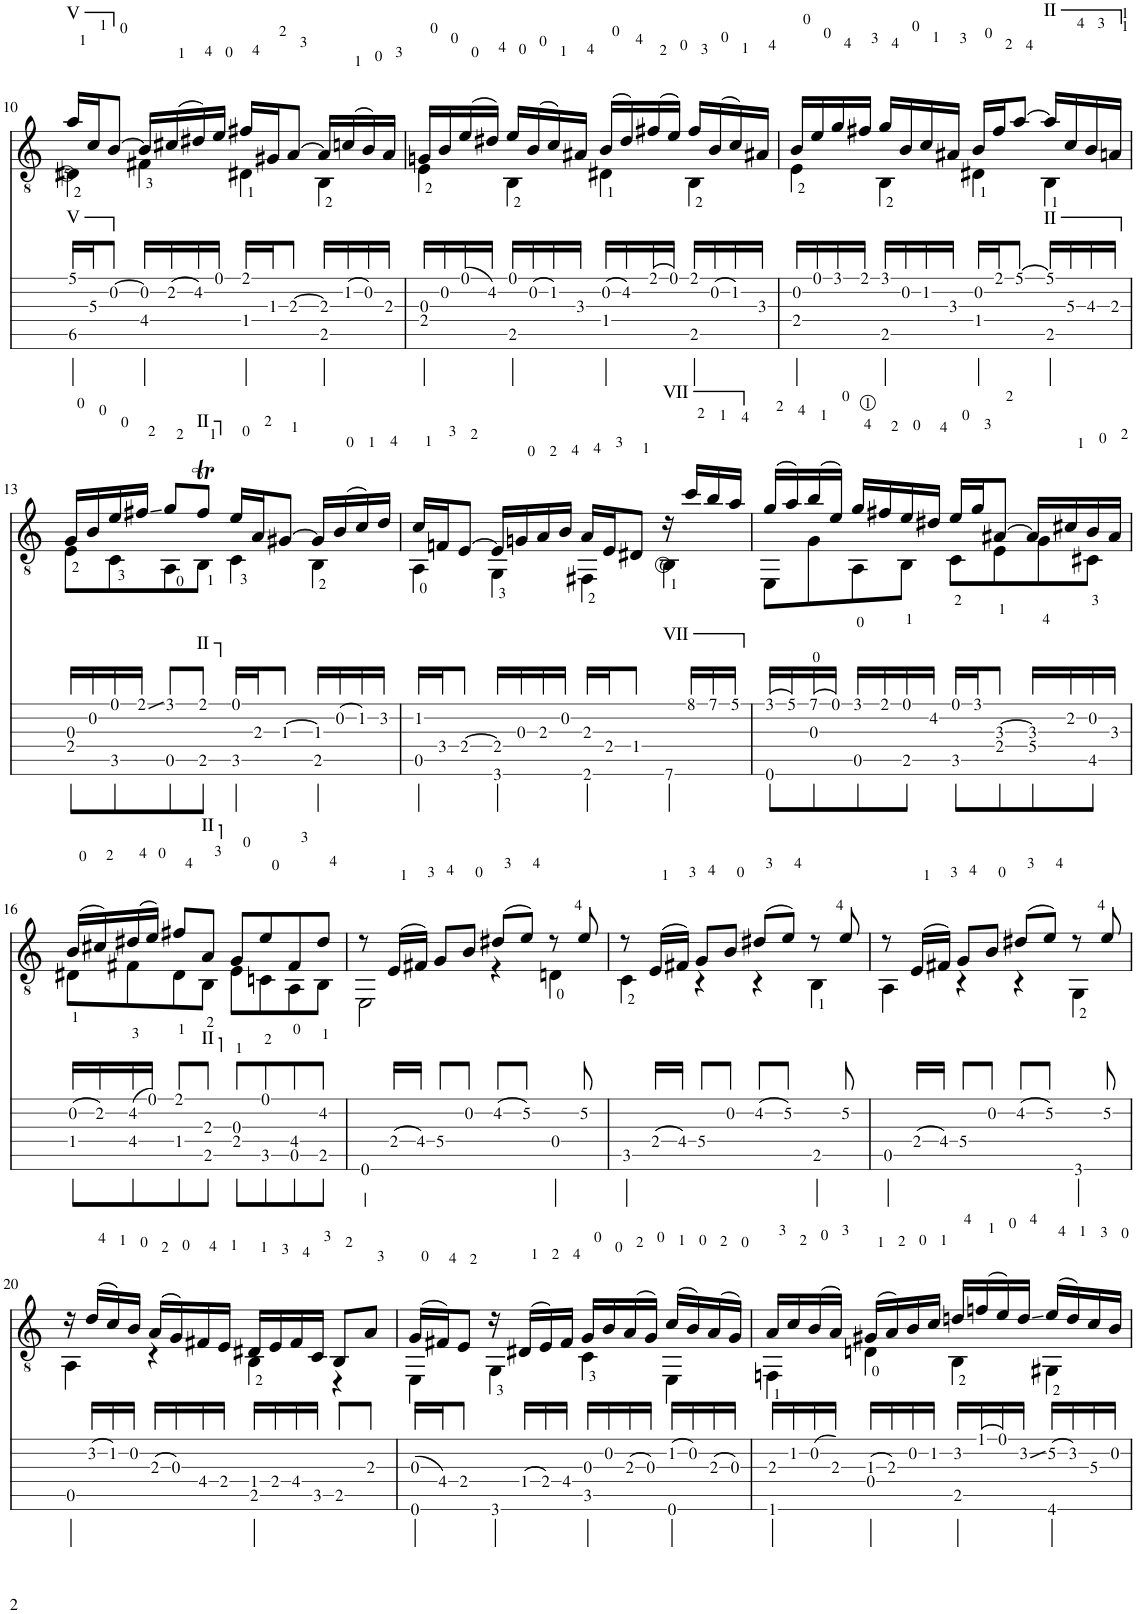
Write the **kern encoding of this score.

**kern	**kern
*part2	*part1
*staff2	*staff1
*I"Classical Guitar [Tablature]	*I"Klassieke gitaar
!!LO:PB:g=z
*	*clefGv2
*k[]	*k[]
*M2/2	*M2/2
*met(c|)	*met(c|)
=10	=10
*^	*^
!	!	!LO:TX:a:t=V	!
!LO:TX:a:t=V	!	!	!
16a/LL	4D#X\	16a/LL	4D#X<\
16c/J	.	16c/J	.
[8B/J	.	[8B/J	.
16B/LL]	4F#X\	16B/LL]	4F#X\
(16c#X/	.	(16c#X/	.
16d#X/)	.	16d#X/)	.
16e/JJ	.	16e/JJ	.
16f#X/LL	4D#X\	16f#X/LL	4D#X\
16G#X/J	.	16G#X/J	.
[8A/J	.	[8A/J	.
16A/LL]	4BB\	16A/LL]	4BB\
(16cn/	.	(16cn/	.
16B/)	.	16B/)	.
16A/JJ	.	16A/JJ	.
=11	=11	=11	=11
16Gn/LL	4E\	16Gn/LL	4E\
16B/	.	16B/	.
(16e/	.	(16e/	.
16d#X/JJ)	.	16d#X/JJ)	.
16e/LL	4BB\	16e/LL	4BB\
(16B/	.	(16B/	.
16c/)	.	16c/)	.
16A#X/JJ	.	16A#X/JJ	.
(16B/LL	4D#X\	(16B/LL	4D#X\
16d#/)	.	16d#/)	.
(16f#X/	.	(16f#X/	.
16e/JJ)	.	16e/JJ)	.
16f#/LL	4BB\	16f#/LL	4BB\
(16B/	.	(16B/	.
16c/)	.	16c/)	.
16A#X/JJ	.	16A#X/JJ	.
=12	=12	=12	=12
16B/LL	4E\	16B/LL	4E\
16e/	.	16e/	.
16g/	.	16g/	.
16f#X/JJ	.	16f#X/JJ	.
16g/LL	4BB\	16g/LL	4BB\
16B/	.	16B/	.
16c/	.	16c/	.
16A#X/JJ	.	16A#X/JJ	.
16B/LL	4D#X\	16B/LL	4D#X\
16f#/J	.	16f#/J	.
[8a/J	.	[8a/J	.
!	!	!LO:TX:a:t=II	!
!LO:TX:a:t=II	!	!	!
16a/LL]	4BB\	16a/LL]	4BB\
16c/	.	16c/	.
16B/	.	16B/	.
16An/JJ	.	16An/JJ	.
!!LO:LB:g=z	!!
=13	=13	=13	=13
16G/LL	8E\L	16G/LL	8E\L
16B/	.	16B/	.
16e/	8C\	16e/	8C\
16f#X/JJ	.	16f#X/JJ	.
8g/L	8AA\	8g/L	8AA\
!	!	!LO:TX:a:t=II	!
!LO:TX:a:t=II	!	!	!
8f#/J	8BB\J	8f#t/J	8BB\J
16e/LL	4C\	16e/LL	4C\
16A/J	.	16A/J	.
[8G#X/J	.	[8G#X/J	.
16G#/LL]	4BB\	16G#/LL]	4BB\
(16B/	.	(16B/	.
16c/)	.	16c/)	.
16d/JJ	.	16d/JJ	.
=14	=14	=14	=14
16c/LL	4AA\	16c/LL	4AA\
16Fn/J	.	16Fn/J	.
[8E/J	.	[8E/J	.
16E/LL]	4GG\	16E/LL]	4GG\
16Gn/	.	16Gn/	.
16A/	.	16A/	.
16B/JJ	.	16B/JJ	.
16A/LL	4FF#X\	16A/LL	4FF#X\
16E/J	.	16E/J	.
8D#X/J	.	8D#X/J	.
!	!	!LO:TX:a:t=VII	!
!LO:TX:a:t=VII	!	!	!
16r	4BB\	16r	4BB<\
16cc/LL	.	16cc/LL	.
16b/	.	16b/	.
16a/JJ	.	16a/JJ	.
=15	=15	=15	=15
(16g/LL	8EE\L	(16g/LL	8EE\L
16a/)	.	16a/)	.
(16b/	8G\	(16b/	8G<\
16e/JJ)	.	16e/JJ)	.
16g/LL	8AA\	16g/LL	8AA<\
16f#X/	.	16f#X/	.
16e/	8BB\J	16e/	8BB<\J
16d#X/JJ	.	16d#X/JJ	.
16e/LL	8C\L	16e/LL	8C<\L
16g/J	.	16g/J	.
[8A#X/J	8E\	[8A#X/J	8E<\
16A#/LL]	8G\	16A#/LL]	8G<\
16c#X/	.	16c#X/	.
16B/	8C#X\J	16B/	8C#X<\J
16A#/JJ	.	16A#/JJ	.
!!LO:LB:g=z	!!
=16	=16	=16	=16
(16B/LL	8D#X\L	(16B/LL	8D#X<\L
16c#X/)	.	16c#X/)	.
(16d#X/	8F#X\	(16d#X/	8F#X<\
16e/JJ)	.	16e/JJ)	.
8f#X/L	8D#\	8f#X/L	8D#<\
!	!	!LO:TX:a:t=II	!
!LO:TX:a:t=II	!	!	!
8A/J	8BB\J	8A/J	8BB<\J
8G/L	8E\L	8G/L	8E<\L
8e/	8Cn\	8e/	8Cn<\
8F#/	8AA\	8F#/	8AA<\
8d#/J	8BB\J	8d#/J	8BB<\J
=17	=17	=17	=17
8r	2EE\	8r	2EE\
(16E/LL	.	(16E/LL	.
16F#X/JJ)	.	16F#X/JJ)	.
8G/L	.	8G/L	.
8B/J	.	8B/J	.
(8d#X/L	4r	(8d#X/L	4r
8e/J)	.	8e/J)	.
8r	4Dn\	8r	4Dn\
8e/	.	8e/	.
=18	=18	=18	=18
8r	4C\	8r	4C\
(16E/LL	.	(16E/LL	.
16F#X/JJ)	.	16F#X/JJ)	.
8G/L	4r	8G/L	4r
8B/J	.	8B/J	.
(8d#X/L	4r	(8d#X/L	4r
8e/J)	.	8e/J)	.
8r	4BB\	8r	4BB\
8e/	.	8e/	.
=19	=19	=19	=19
8r	4AA\	8r	4AA\
(16E/LL	.	(16E/LL	.
16F#X/JJ)	.	16F#X/JJ)	.
8G/L	4r	8G/L	4r
8B/J	.	8B/J	.
(8d#X/L	4r	(8d#X/L	4r
8e/J)	.	8e/J)	.
8r	4GG\	8r	4GG\
8e/	.	8e/	.
!!LO:LB:g=z	!!
=20	=20	=20	=20
16r	4AA\	16r	4AA\
(16d/LL	.	(16d/LL	.
16c/)	.	16c/)	.
16B/JJ	.	16B/JJ	.
(16A/LL	4r	(16A/LL	4r
16G/)	.	16G/)	.
16F#X/	.	16F#X/	.
16E/JJ	.	16E/JJ	.
16D#X/LL	4BB\	16D#X/LL	4BB\
16E/	.	16E/	.
16F#/	.	16F#/	.
16C/JJ	.	16C/JJ	.
8BB/L	4r	8BB/L	4r
8A/J	.	8A/J	.
=21	=21	=21	=21
(16G/LL	4EE\	(16G/LL	4EE\
16F#X/J)	.	16F#X/J)	.
8E/J	.	8E/J	.
16r	4GG\	16r	4GG\
(16D#X/LL	.	(16D#X/LL	.
16E/)	.	16E/)	.
16F#/JJ	.	16F#/JJ	.
16G/LL	4C\	16G/LL	4C\
16B/	.	16B/	.
(16A/	.	(16A/	.
16G/JJ)	.	16G/JJ)	.
(16c/LL	4EE\	(16c/LL	4EE\
16B/)	.	16B/)	.
(16A/	.	(16A/	.
16G/JJ)	.	16G/JJ)	.
=22	=22	=22	=22
16A/LL	4FFn\	16A/LL	4FFn\
16c/	.	16c/	.
(16B/	.	(16B/	.
16A/JJ)	.	16A/JJ)	.
(16G#X/LL	4Dn\	(16G#X/LL	4Dn\
16A/)	.	16A/)	.
16B/	.	16B/	.
16c/JJ	.	16c/JJ	.
16dn/LL	4BB\	16dn/LL	4BB\
(16fn/	.	(16fn/	.
16e/)	.	16e/)	.
16d/JJ	.	16d/JJ	.
(16e/LL	4GG#X\	(16e/LL	4GG#X\
16d/)	.	16d/)	.
16c/	.	16c/	.
16B/JJ	.	16B/JJ	.
*v	*v	*	*
*	*v	*v
=	=
*-	*-
